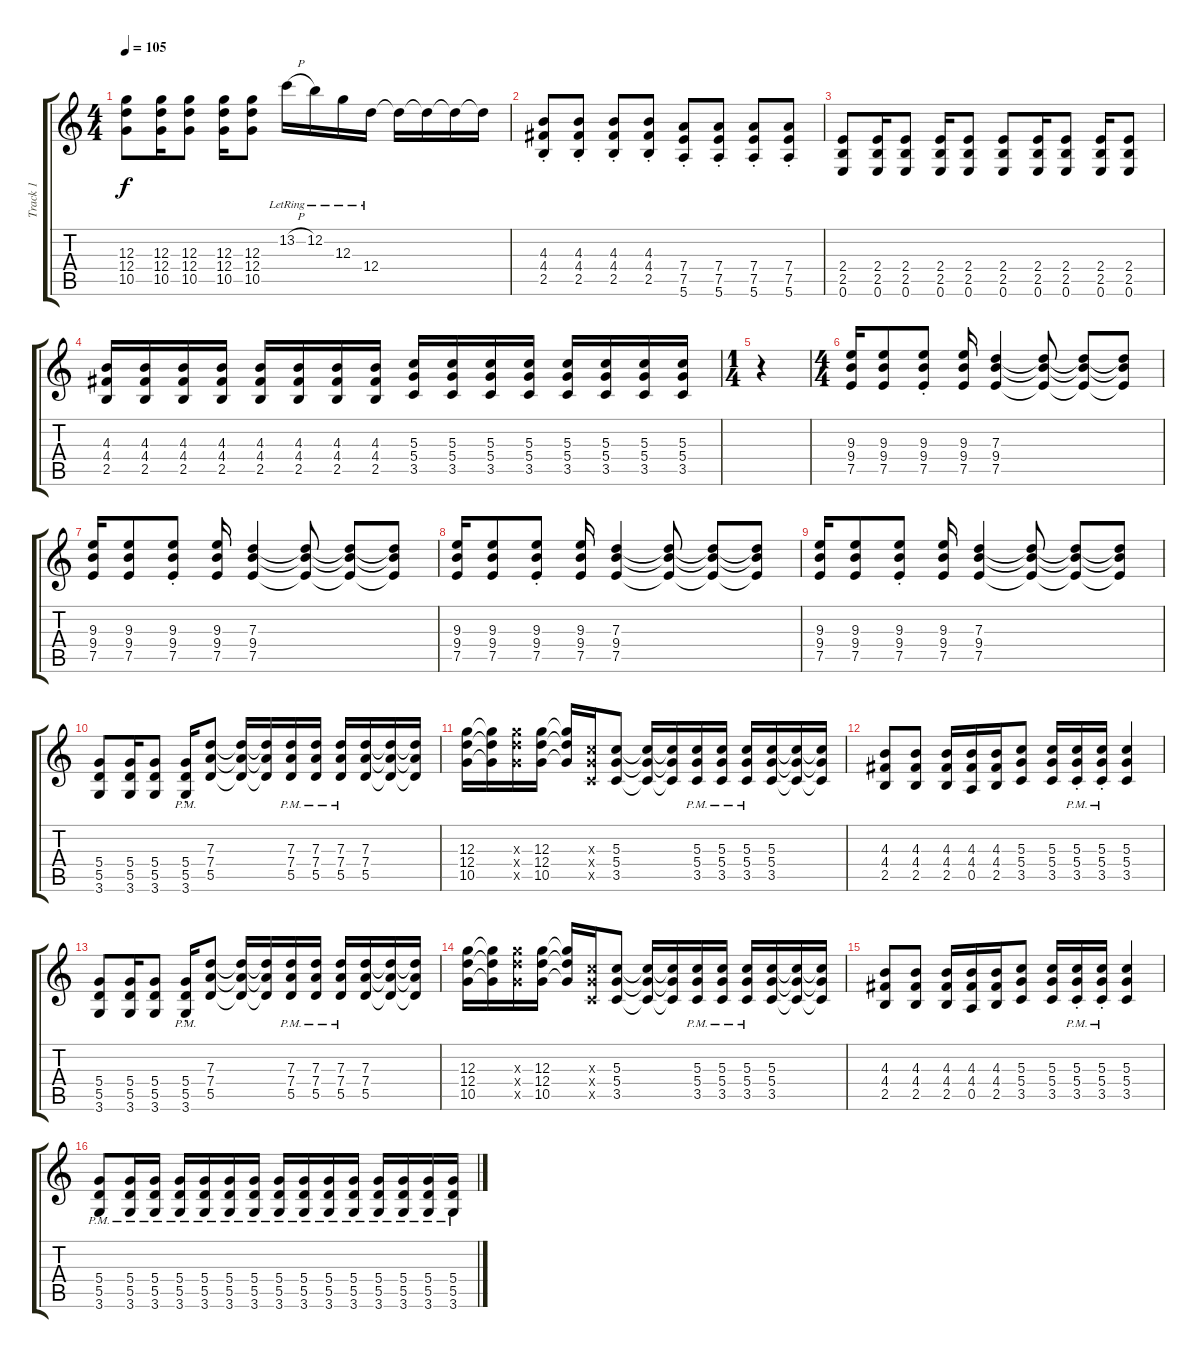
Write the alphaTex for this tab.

\track ("Track 1" "Track 1") {instrument distortionguitar}
\staff {score tabs}
\tuning (E4 B3 G3 D3 A2 E2) {hide}
\ts (4 4)
\tempo 105
\clef g2
\ks c
(12.3 12.4 10.5).8{dy f} (12.3 12.4 10.5).16 (12.3 12.4 10.5).8 (12.3 12.4 10.5).16 (12.3 12.4 10.5).8 13.2{h lr}.16 12.2{lr}.16 12.3{lr}.16 12.4{lr}.16 12.4{t}.16 12.4{t}.16 12.4{t}.16 12.4{t}.16 |
(4.3{st} 4.4{st} 2.5{st}).8 (4.3{st} 4.4{st} 2.5{st}).8 (4.3{st} 4.4{st} 2.5{st}).8 (4.3{st} 4.4{st} 2.5{st}).8 (7.4{st} 7.5{st} 5.6{st}).8 (7.4{st} 7.5{st} 5.6{st}).8 (7.4{st} 7.5{st} 5.6{st}).8 (7.4{st} 7.5{st} 5.6{st}).8 |
(2.4 2.5 0.6).8 (2.4 2.5 0.6).16 (2.4 2.5 0.6).8 (2.4 2.5 0.6).16 (2.4 2.5 0.6).8 (2.4 2.5 0.6).8 (2.4 2.5 0.6).16 (2.4 2.5 0.6).8 (2.4 2.5 0.6).16 (2.4 2.5 0.6).8 |
(4.3 4.4 2.5).16 (4.3 4.4 2.5).16 (4.3 4.4 2.5).16 (4.3 4.4 2.5).16 (4.3 4.4 2.5).16 (4.3 4.4 2.5).16 (4.3 4.4 2.5).16 (4.3 4.4 2.5).16 (5.3 5.4 3.5).16 (5.3 5.4 3.5).16 (5.3 5.4 3.5).16 (5.3 5.4 3.5).16 (5.3 5.4 3.5).16 (5.3 5.4 3.5).16 (5.3 5.4 3.5).16 (5.3 5.4 3.5).16 |
\ts (1 4)
r.4 |
\ts (4 4)
(9.3 9.4 7.5).16 (9.3 9.4 7.5).8 (9.3{st} 9.4{st} 7.5{st}).8 (9.3 9.4 7.5).16 (7.3 9.4 7.5).4 (7.3{t} 9.4{t} 7.5{t}).8 (7.3{t} 9.4{t} 7.5{t}).8 (7.3{t} 9.4{t} 7.5{t}).8 |
(9.3 9.4 7.5).16 (9.3 9.4 7.5).8 (9.3{st} 9.4{st} 7.5{st}).8 (9.3 9.4 7.5).16 (7.3 9.4 7.5).4 (7.3{t} 9.4{t} 7.5{t}).8 (7.3{t} 9.4{t} 7.5{t}).8 (7.3{t} 9.4{t} 7.5{t}).8 |
(9.3 9.4 7.5).16 (9.3 9.4 7.5).8 (9.3{st} 9.4{st} 7.5{st}).8 (9.3 9.4 7.5).16 (7.3 9.4 7.5).4 (7.3{t} 9.4{t} 7.5{t}).8 (7.3{t} 9.4{t} 7.5{t}).8 (7.3{t} 9.4{t} 7.5{t}).8 |
(9.3 9.4 7.5).16 (9.3 9.4 7.5).8 (9.3{st} 9.4{st} 7.5{st}).8 (9.3 9.4 7.5).16 (7.3 9.4 7.5).4 (7.3{t} 9.4{t} 7.5{t}).8 (7.3{t} 9.4{t} 7.5{t}).8 (7.3{t} 9.4{t} 7.5{t}).8 |
(5.4 5.5 3.6).8 (5.4 5.5 3.6).16 (5.4 5.5 3.6).8 (5.4{pm st} 5.5{pm st} 3.6{pm st}).16 (7.3 7.4 5.5).8 (7.3{t} 7.4{t} 5.5{t}).16 (7.3{t} 7.4{t} 5.5{t}).16 (7.3{pm} 7.4{pm} 5.5{pm}).16 (7.3{pm} 7.4{pm} 5.5{pm}).16 (7.3{pm} 7.4{pm} 5.5{pm}).16 (7.3 7.4 5.5).16 (7.3{t} 7.4{t} 5.5{t}).16 (7.3{t} 7.4{t} 5.5{t}).16 |
(12.3 12.4 10.5).16 (12.3{t} 12.4{t} 10.5{t}).16 (12.3{x} 12.4{x} 10.5{x}).16 (12.3 12.4 10.5).16 (12.3{t} 12.4{t} 10.5{t}).16 (5.3{x} 5.4{x} 3.5{x}).16 (5.3 5.4 3.5).8 (5.3{t} 5.4{t} 3.5{t}).16 (5.3{t} 5.4{t} 3.5{t}).16 (5.3{pm} 5.4{pm} 3.5{pm}).16 (5.3{pm} 5.4{pm} 3.5{pm}).16 (5.3{pm} 5.4{pm} 3.5{pm}).16 (5.3 5.4 3.5).16 (5.3{t} 5.4{t} 3.5{t}).16 (5.3{t} 5.4{t} 3.5{t}).16 |
(4.3 4.4 2.5).8 (4.3 4.4 2.5).8 (4.3 4.4 2.5).16 (4.3 4.4 0.5).16 (4.3 4.4 2.5).16 (5.3 5.4 3.5).8 (5.3 5.4 3.5).16 (5.3{pm st} 5.4{pm st} 3.5{pm st}).16 (5.3{pm st} 5.4{pm st} 3.5{pm st}).16 (5.3 5.4 3.5).4 |
(5.4 5.5 3.6).8 (5.4 5.5 3.6).16 (5.4 5.5 3.6).8 (5.4{pm st} 5.5{pm st} 3.6{pm st}).16 (7.3 7.4 5.5).8 (7.3{t} 7.4{t} 5.5{t}).16 (7.3{t} 7.4{t} 5.5{t}).16 (7.3{pm} 7.4{pm} 5.5{pm}).16 (7.3{pm} 7.4{pm} 5.5{pm}).16 (7.3{pm} 7.4{pm} 5.5{pm}).16 (7.3 7.4 5.5).16 (7.3{t} 7.4{t} 5.5{t}).16 (7.3{t} 7.4{t} 5.5{t}).16 |
(12.3 12.4 10.5).16 (12.3{t} 12.4{t} 10.5{t}).16 (12.3{x} 12.4{x} 10.5{x}).16 (12.3 12.4 10.5).16 (12.3{t} 12.4{t} 10.5{t}).16 (5.3{x} 5.4{x} 3.5{x}).16 (5.3 5.4 3.5).8 (5.3{t} 5.4{t} 3.5{t}).16 (5.3{t} 5.4{t} 3.5{t}).16 (5.3{pm} 5.4{pm} 3.5{pm}).16 (5.3{pm} 5.4{pm} 3.5{pm}).16 (5.3{pm} 5.4{pm} 3.5{pm}).16 (5.3 5.4 3.5).16 (5.3{t} 5.4{t} 3.5{t}).16 (5.3{t} 5.4{t} 3.5{t}).16 |
(4.3 4.4 2.5).8 (4.3 4.4 2.5).8 (4.3 4.4 2.5).16 (4.3 4.4 0.5).16 (4.3 4.4 2.5).16 (5.3 5.4 3.5).8 (5.3 5.4 3.5).16 (5.3{pm st} 5.4{pm st} 3.5{pm st}).16 (5.3{pm st} 5.4{pm st} 3.5{pm st}).16 (5.3 5.4 3.5).4 |
(5.4{pm} 5.5{pm} 3.6{pm}).8 (5.4{pm} 5.5{pm} 3.6{pm}).16 (5.4{pm} 5.5{pm} 3.6{pm}).16 (5.4{pm} 5.5{pm} 3.6{pm}).16 (5.4{pm} 5.5{pm} 3.6{pm}).16 (5.4{pm} 5.5{pm} 3.6{pm}).16 (5.4{pm} 5.5{pm} 3.6{pm}).16 (5.4{pm} 5.5{pm} 3.6{pm}).16 (5.4{pm} 5.5{pm} 3.6{pm}).16 (5.4{pm} 5.5{pm} 3.6{pm}).16 (5.4{pm} 5.5{pm} 3.6{pm}).16 (5.4{pm} 5.5{pm} 3.6{pm}).16 (5.4{pm} 5.5{pm} 3.6{pm}).16 (5.4{pm} 5.5{pm} 3.6{pm}).16 (5.4{pm} 5.5{pm} 3.6{pm}).16
